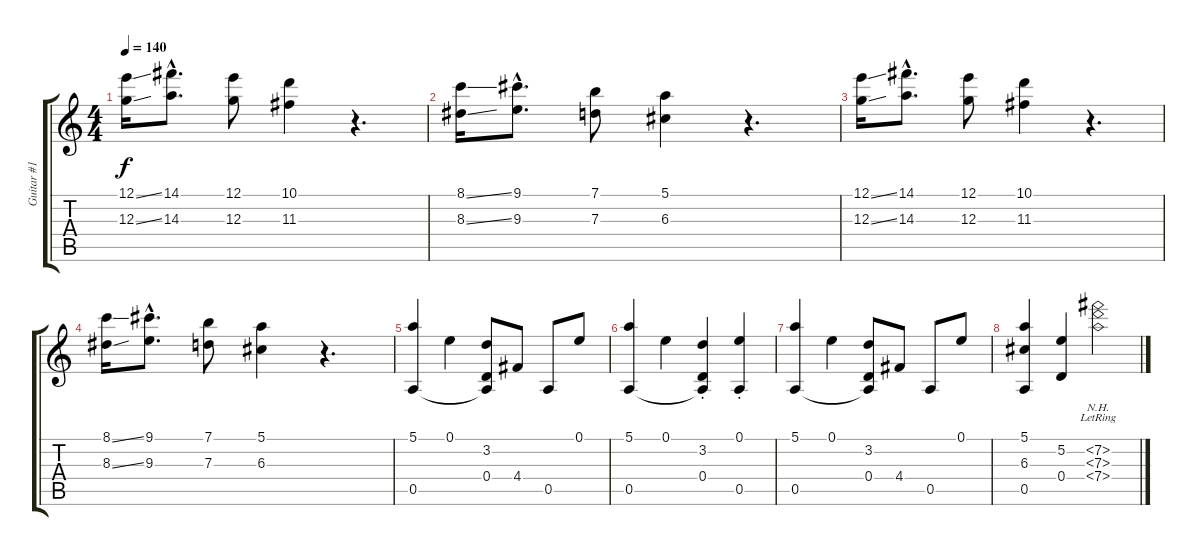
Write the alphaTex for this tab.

\track ("Guitar #1" "Guitar #1") {instrument acousticguitarsteel}
\staff {score tabs}
\tuning (E4 B3 G3 D3 A2 E2) {hide}
\ts (4 4)
\tempo 140
\clef g2
\ks c
(12.1{ss} 12.3{ss}).16{dy f} (14.1{hac} 14.3{hac}).8{d} (12.1 12.3).8 (10.1 11.3).4 r.4{d} |
(8.1{ss} 8.3{ss}).16 (9.1{hac} 9.3{hac}).8{d} (7.1 7.3).8 (5.1 6.3).4 r.4{d} |
(12.1{ss} 12.3{ss}).16 (14.1{hac} 14.3{hac}).8{d} (12.1 12.3).8 (10.1 11.3).4 r.4{d} |
(8.1{ss} 8.3{ss}).16 (9.1{hac} 9.3{hac}).8{d} (7.1 7.3).8 (5.1 6.3).4 r.4{d} |
(5.1 0.5).4 0.1.4 (3.2 0.4 0.5{t}).8 4.4.8 0.5.8 0.1.8 |
(5.1 0.5).4 0.1.4 (3.2{st} 0.4{st} 0.5{t}).4 (0.1{st} 0.5{st}).4 |
(5.1 0.5).4 0.1.4 (3.2 0.4 0.5{t}).8 4.4.8 0.5.8 0.1.8 |
(5.1 6.3 0.5).4 (5.2 0.4).4 (7.2{nh lr} 7.3{nh lr} 7.4{nh lr}).2
